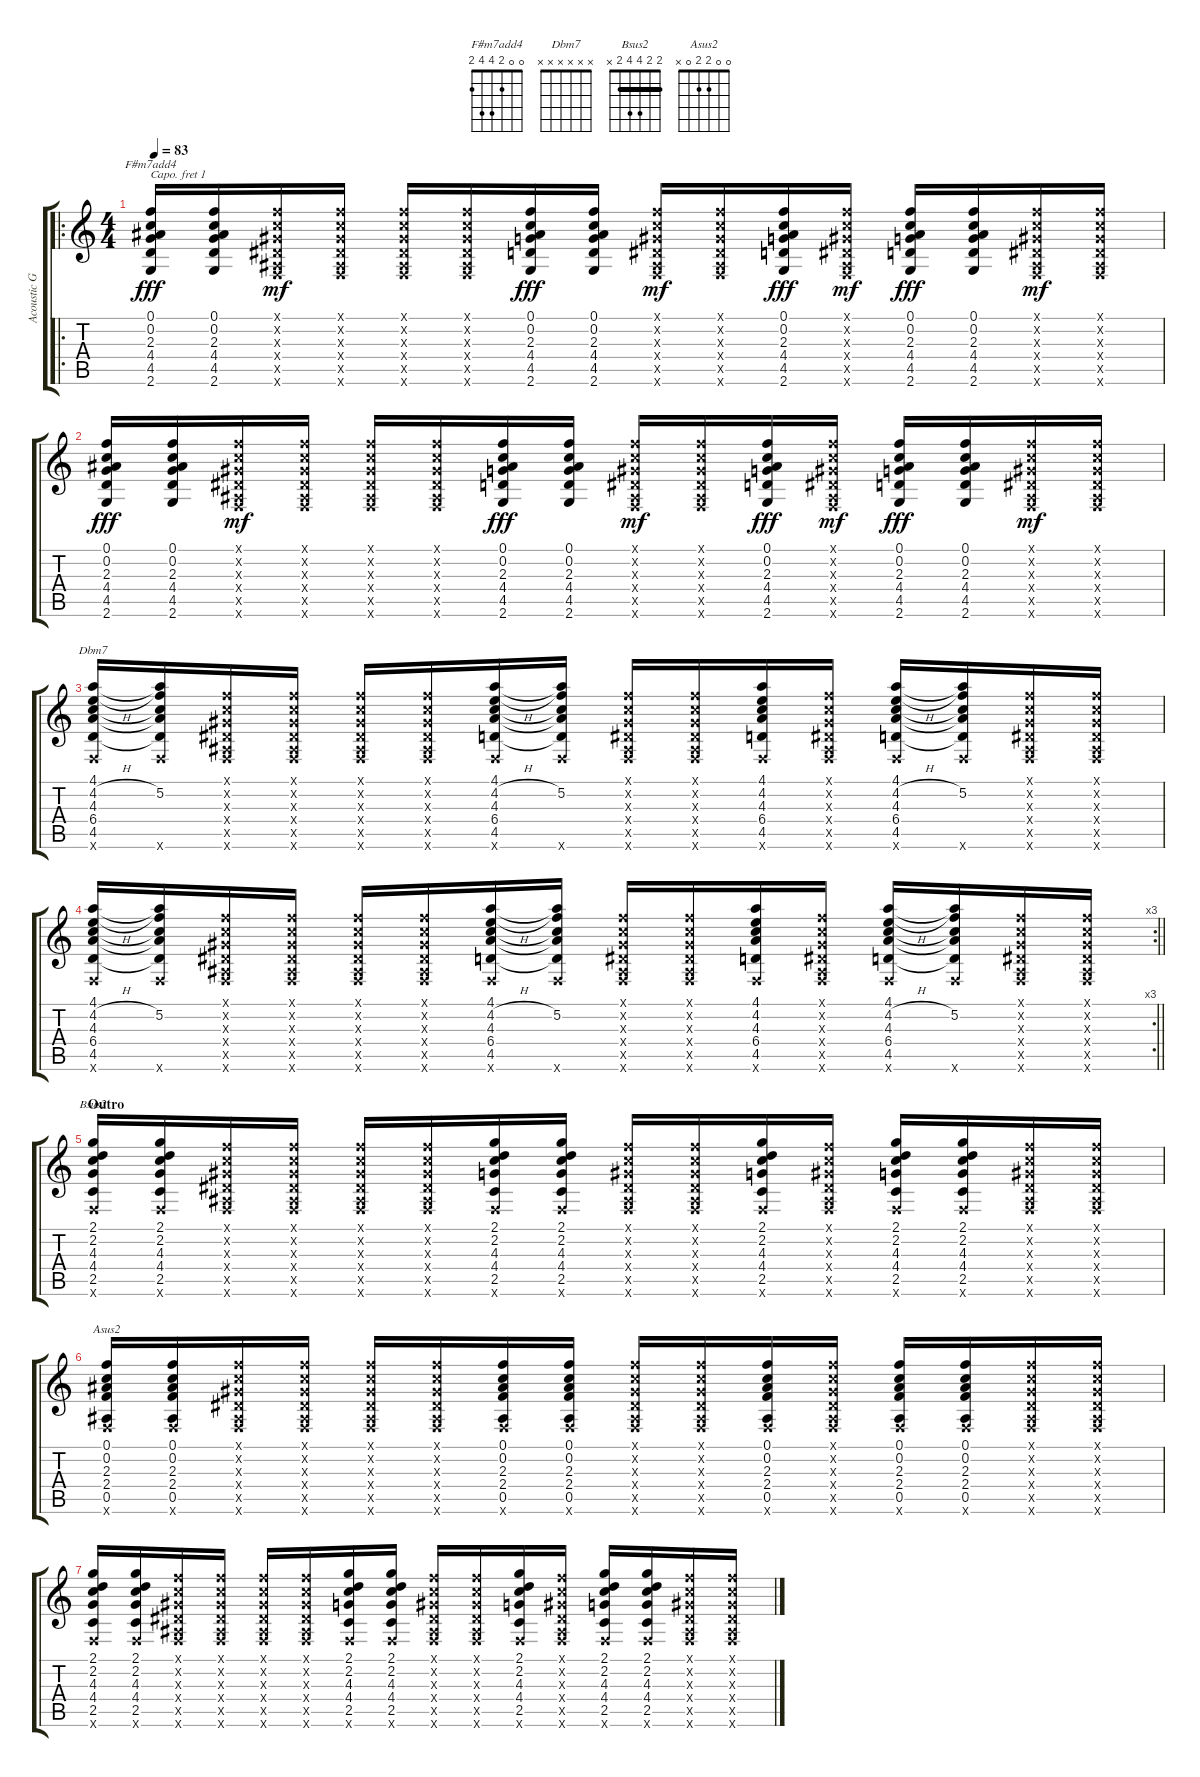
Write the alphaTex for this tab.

\track ("Acoustic Guitar" "Acoustic G") {instrument acousticguitarsteel}
\staff {score tabs}
\capo 1
\tuning (E4 B3 G3 D3 A2 E2) {hide}
\chord ("F#m7add4" 0 0 2 4 4 2)
\chord ("Dbm7" x x x x x x)
\chord ("Bsus2" 2 2 4 4 2 x) {barre 2}
\chord ("Asus2" 0 0 2 2 0 x)
\ro
\ts (4 4)
\tempo 83
\clef g2
\ks c
(0.1 0.2 2.3 4.4 4.5 2.6).16{ch "F#m7add4" dy fff} (0.1 0.2 2.3 4.4 4.5 2.6).16 (0.1{x} 0.2{x} 0.3{x} 0.4{x} 0.5{x} 0.6{x}).16{dy mf} (0.1{x} 0.2{x} 0.3{x} 0.4{x} 0.5{x} 0.6{x}).16 (0.1{x} 0.2{x} 0.3{x} 0.4{x} 0.5{x} 0.6{x}).16 (0.1{x} 0.2{x} 0.3{x} 0.4{x} 0.5{x} 0.6{x}).16 (0.1 0.2 2.3 4.4 4.5 2.6).16{dy fff} (0.1 0.2 2.3 4.4 4.5 2.6).16 (0.1{x} 0.2{x} 0.3{x} 0.4{x} 0.5{x} 0.6{x}).16{dy mf} (0.1{x} 0.2{x} 0.3{x} 0.4{x} 0.5{x} 0.6{x}).16 (0.1 0.2 2.3 4.4 4.5 2.6).16{dy fff} (0.1{x} 0.2{x} 0.3{x} 0.4{x} 0.5{x} 0.6{x}).16{dy mf} (0.1 0.2 2.3 4.4 4.5 2.6).16{dy fff} (0.1 0.2 2.3 4.4 4.5 2.6).16 (0.1{x} 0.2{x} 0.3{x} 0.4{x} 0.5{x} 0.6{x}).16{dy mf} (0.1{x} 0.2{x} 0.3{x} 0.4{x} 0.5{x} 0.6{x}).16 |
(0.1 0.2 2.3 4.4 4.5 2.6).16{dy fff} (0.1 0.2 2.3 4.4 4.5 2.6).16 (0.1{x} 0.2{x} 0.3{x} 0.4{x} 0.5{x} 0.6{x}).16{dy mf} (0.1{x} 0.2{x} 0.3{x} 0.4{x} 0.5{x} 0.6{x}).16 (0.1{x} 0.2{x} 0.3{x} 0.4{x} 0.5{x} 0.6{x}).16 (0.1{x} 0.2{x} 0.3{x} 0.4{x} 0.5{x} 0.6{x}).16 (0.1 0.2 2.3 4.4 4.5 2.6).16{dy fff} (0.1 0.2 2.3 4.4 4.5 2.6).16 (0.1{x} 0.2{x} 0.3{x} 0.4{x} 0.5{x} 0.6{x}).16{dy mf} (0.1{x} 0.2{x} 0.3{x} 0.4{x} 0.5{x} 0.6{x}).16 (0.1 0.2 2.3 4.4 4.5 2.6).16{dy fff} (0.1{x} 0.2{x} 0.3{x} 0.4{x} 0.5{x} 0.6{x}).16{dy mf} (0.1 0.2 2.3 4.4 4.5 2.6).16{dy fff} (0.1 0.2 2.3 4.4 4.5 2.6).16 (0.1{x} 0.2{x} 0.3{x} 0.4{x} 0.5{x} 0.6{x}).16{dy mf} (0.1{x} 0.2{x} 0.3{x} 0.4{x} 0.5{x} 0.6{x}).16 |
(4.1 4.2{h} 4.3 6.4 4.5 0.6{x}).16{ch "Dbm7"} (4.1{t} 5.2 4.3{t} 6.4{t} 4.5{t} 0.6{x}).16 (0.1{x} 0.2{x} 0.3{x} 0.4{x} 0.5{x} 0.6{x}).16 (0.1{x} 0.2{x} 0.3{x} 0.4{x} 0.5{x} 0.6{x}).16 (0.1{x} 0.2{x} 0.3{x} 0.4{x} 0.5{x} 0.6{x}).16 (0.1{x} 0.2{x} 0.3{x} 0.4{x} 0.5{x} 0.6{x}).16 (4.1 4.2{h} 4.3 6.4 4.5 0.6{x}).16 (4.1{t} 5.2 4.3{t} 6.4{t} 4.5{t} 0.6{x}).16 (0.1{x} 0.2{x} 0.3{x} 0.4{x} 0.5{x} 0.6{x}).16 (0.1{x} 0.2{x} 0.3{x} 0.4{x} 0.5{x} 0.6{x}).16 (4.1 4.2 4.3 6.4 4.5 0.6{x}).16 (0.1{x} 0.2{x} 0.3{x} 0.4{x} 0.5{x} 0.6{x}).16 (4.1 4.2{h} 4.3 6.4 4.5 0.6{x}).16 (4.1{t} 5.2 4.3{t} 6.4{t} 4.5{t} 0.6{x}).16 (0.1{x} 0.2{x} 0.3{x} 0.4{x} 0.5{x} 0.6{x}).16 (0.1{x} 0.2{x} 0.3{x} 0.4{x} 0.5{x} 0.6{x}).16 |
\rc 3
\barLineRight lightlight
(4.1 4.2{h} 4.3 6.4 4.5 0.6{x}).16 (4.1{t} 5.2 4.3{t} 6.4{t} 4.5{t} 0.6{x}).16 (0.1{x} 0.2{x} 0.3{x} 0.4{x} 0.5{x} 0.6{x}).16 (0.1{x} 0.2{x} 0.3{x} 0.4{x} 0.5{x} 0.6{x}).16 (0.1{x} 0.2{x} 0.3{x} 0.4{x} 0.5{x} 0.6{x}).16 (0.1{x} 0.2{x} 0.3{x} 0.4{x} 0.5{x} 0.6{x}).16 (4.1 4.2{h} 4.3 6.4 4.5 0.6{x}).16 (4.1{t} 5.2 4.3{t} 6.4{t} 4.5{t} 0.6{x}).16 (0.1{x} 0.2{x} 0.3{x} 0.4{x} 0.5{x} 0.6{x}).16 (0.1{x} 0.2{x} 0.3{x} 0.4{x} 0.5{x} 0.6{x}).16 (4.1 4.2 4.3 6.4 4.5 0.6{x}).16 (0.1{x} 0.2{x} 0.3{x} 0.4{x} 0.5{x} 0.6{x}).16 (4.1 4.2{h} 4.3 6.4 4.5 0.6{x}).16 (4.1{t} 5.2 4.3{t} 6.4{t} 4.5{t} 0.6{x}).16 (0.1{x} 0.2{x} 0.3{x} 0.4{x} 0.5{x} 0.6{x}).16 (0.1{x} 0.2{x} 0.3{x} 0.4{x} 0.5{x} 0.6{x}).16 |
\section ("" "Outro")
(2.1 2.2 4.3 4.4 2.5 0.6{x}).16{ch "Bsus2"} (2.1 2.2 4.3 4.4 2.5 0.6{x}).16 (0.1{x} 0.2{x} 0.3{x} 0.4{x} 0.5{x} 0.6{x}).16 (0.1{x} 0.2{x} 0.3{x} 0.4{x} 0.5{x} 0.6{x}).16 (0.1{x} 0.2{x} 0.3{x} 0.4{x} 0.5{x} 0.6{x}).16 (0.1{x} 0.2{x} 0.3{x} 0.4{x} 0.5{x} 0.6{x}).16 (2.1 2.2 4.3 4.4 2.5 0.6{x}).16 (2.1 2.2 4.3 4.4 2.5 0.6{x}).16 (0.1{x} 0.2{x} 0.3{x} 0.4{x} 0.5{x} 0.6{x}).16 (0.1{x} 0.2{x} 0.3{x} 0.4{x} 0.5{x} 0.6{x}).16 (2.1 2.2 4.3 4.4 2.5 0.6{x}).16 (0.1{x} 0.2{x} 0.3{x} 0.4{x} 0.5{x} 0.6{x}).16 (2.1 2.2 4.3 4.4 2.5 0.6{x}).16 (2.1 2.2 4.3 4.4 2.5 0.6{x}).16 (0.1{x} 0.2{x} 0.3{x} 0.4{x} 0.5{x} 0.6{x}).16 (0.1{x} 0.2{x} 0.3{x} 0.4{x} 0.5{x} 0.6{x}).16 |
(0.1 0.2 2.3 2.4 0.5 0.6{x}).16{ch "Asus2"} (0.1 0.2 2.3 2.4 0.5 0.6{x}).16 (0.1{x} 0.2{x} 0.3{x} 0.4{x} 0.5{x} 0.6{x}).16 (0.1{x} 0.2{x} 0.3{x} 0.4{x} 0.5{x} 0.6{x}).16 (0.1{x} 0.2{x} 0.3{x} 0.4{x} 0.5{x} 0.6{x}).16 (0.1{x} 0.2{x} 0.3{x} 0.4{x} 0.5{x} 0.6{x}).16 (0.1 0.2 2.3 2.4 0.5 0.6{x}).16 (0.1 0.2 2.3 2.4 0.5 0.6{x}).16 (0.1{x} 0.2{x} 0.3{x} 0.4{x} 0.5{x} 0.6{x}).16 (0.1{x} 0.2{x} 0.3{x} 0.4{x} 0.5{x} 0.6{x}).16 (0.1 0.2 2.3 2.4 0.5 0.6{x}).16 (0.1{x} 0.2{x} 0.3{x} 0.4{x} 0.5{x} 0.6{x}).16 (0.1 0.2 2.3 2.4 0.5 0.6{x}).16 (0.1 0.2 2.3 2.4 0.5 0.6{x}).16 (0.1{x} 0.2{x} 0.3{x} 0.4{x} 0.5{x} 0.6{x}).16 (0.1{x} 0.2{x} 0.3{x} 0.4{x} 0.5{x} 0.6{x}).16 |
(2.1 2.2 4.3 4.4 2.5 0.6{x}).16 (2.1 2.2 4.3 4.4 2.5 0.6{x}).16 (0.1{x} 0.2{x} 0.3{x} 0.4{x} 0.5{x} 0.6{x}).16 (0.1{x} 0.2{x} 0.3{x} 0.4{x} 0.5{x} 0.6{x}).16 (0.1{x} 0.2{x} 0.3{x} 0.4{x} 0.5{x} 0.6{x}).16 (0.1{x} 0.2{x} 0.3{x} 0.4{x} 0.5{x} 0.6{x}).16 (2.1 2.2 4.3 4.4 2.5 0.6{x}).16 (2.1 2.2 4.3 4.4 2.5 0.6{x}).16 (0.1{x} 0.2{x} 0.3{x} 0.4{x} 0.5{x} 0.6{x}).16 (0.1{x} 0.2{x} 0.3{x} 0.4{x} 0.5{x} 0.6{x}).16 (2.1 2.2 4.3 4.4 2.5 0.6{x}).16 (0.1{x} 0.2{x} 0.3{x} 0.4{x} 0.5{x} 0.6{x}).16 (2.1 2.2 4.3 4.4 2.5 0.6{x}).16 (2.1 2.2 4.3 4.4 2.5 0.6{x}).16 (0.1{x} 0.2{x} 0.3{x} 0.4{x} 0.5{x} 0.6{x}).16 (0.1{x} 0.2{x} 0.3{x} 0.4{x} 0.5{x} 0.6{x}).16
